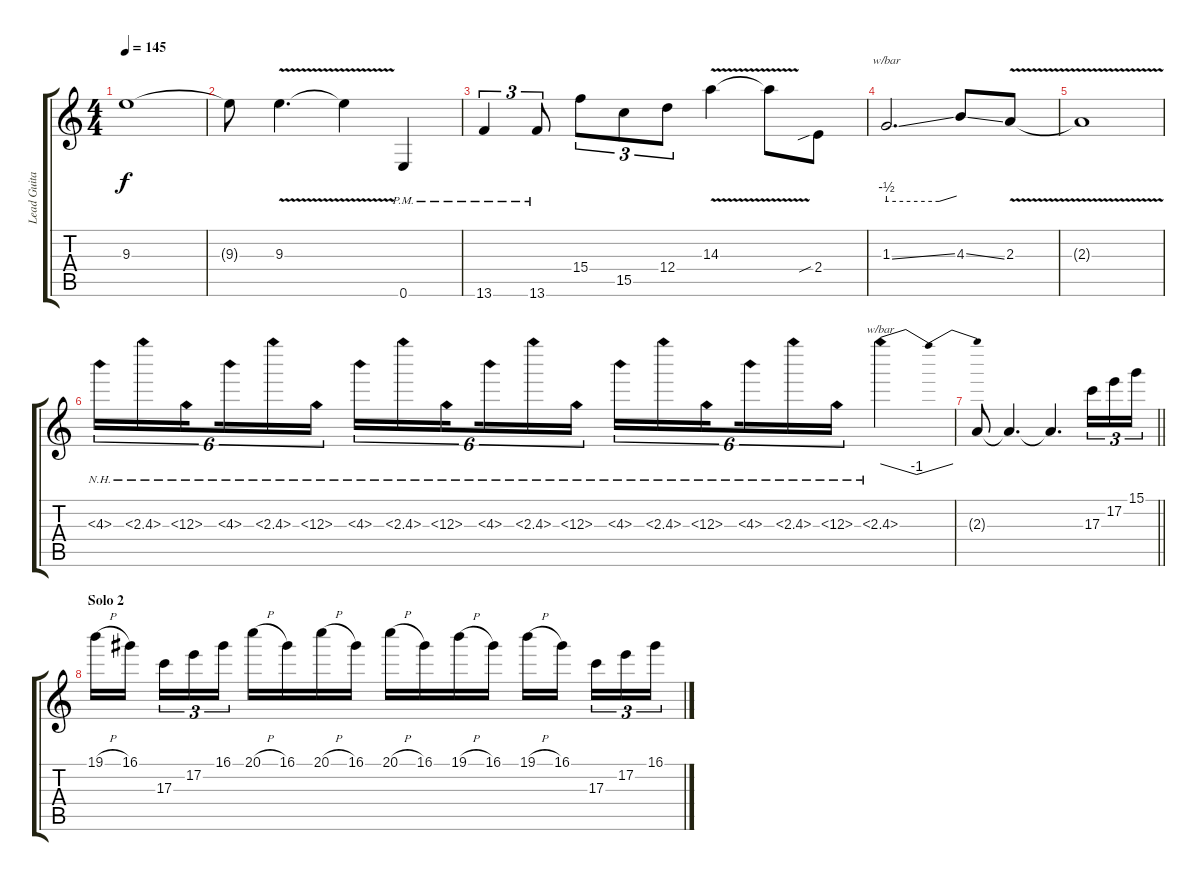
\track ("Lead Guitar" "Lead Guita") {instrument distortionguitar}
\staff {score tabs}
\tuning (E4 B3 G3 D3 A2 E2) {hide}
\ts (4 4)
\tempo 145
\clef g2
\ks c
9.3{t}.1{dy f} |
9.3{t}.8 9.3{v}.4{d} 9.3{t}.4 0.6{pm}.4 |
13.6{pm}.4{tu (3 2)} 13.6{pm}.8{tu (3 2)} 15.4.8{tu (3 2)} 15.5.8{tu (3 2)} 12.4.8{tu (3 2)} 14.3{v}.4 14.3{t}.8 2.4{sib}.8 |
1.3{ss}.2{d tbe (custom default 0 -2 45 -2 60 0)} 4.3{ss}.8 2.3{v}.8 |
2.3{t}.1 |
4.3{nh}.16{tu (6 4)} 2.3{nh}.16{tu (6 4)} 1.3{nh}.16{tu (6 4) beam splitsecondary} 4.3{nh}.16{tu (6 4)} 2.3{nh}.16{tu (6 4)} 1.3{nh}.16{tu (6 4)} 4.3{nh}.16{tu (6 4)} 2.3{nh}.16{tu (6 4)} 1.3{nh}.16{tu (6 4) beam splitsecondary} 4.3{nh}.16{tu (6 4)} 2.3{nh}.16{tu (6 4)} 1.3{nh}.16{tu (6 4)} 4.3{nh}.16{tu (6 4)} 2.3{nh}.16{tu (6 4)} 1.3{nh}.16{tu (6 4) beam splitsecondary} 4.3{nh}.16{tu (6 4)} 2.3{nh}.16{tu (6 4)} 1.3{nh}.16{tu (6 4)} 2.3{nh}.4{tbe (dip default 0 0 30 -4 60 0)} |
\barLineRight lightlight
2.3{t}.8 2.3{t}.4{d} 2.3{t}.4{d} 17.3.16{tu (3 2)} 17.2.16{tu (3 2)} 15.1.16{tu (3 2)} |
\section ("" "Solo 2")
19.1{h}.16 16.1.16{beam splitsecondary} 17.3.16{tu (3 2)} 17.2.16{tu (3 2)} 16.1.16{tu (3 2)} 20.1{h}.16 16.1.16 20.1{h}.16 16.1.16 20.1{h}.16 16.1.16 19.1{h}.16 16.1.16 19.1{h}.16 16.1.16{beam splitsecondary} 17.3.16{tu (3 2)} 17.2.16{tu (3 2)} 16.1.16{tu (3 2)}
